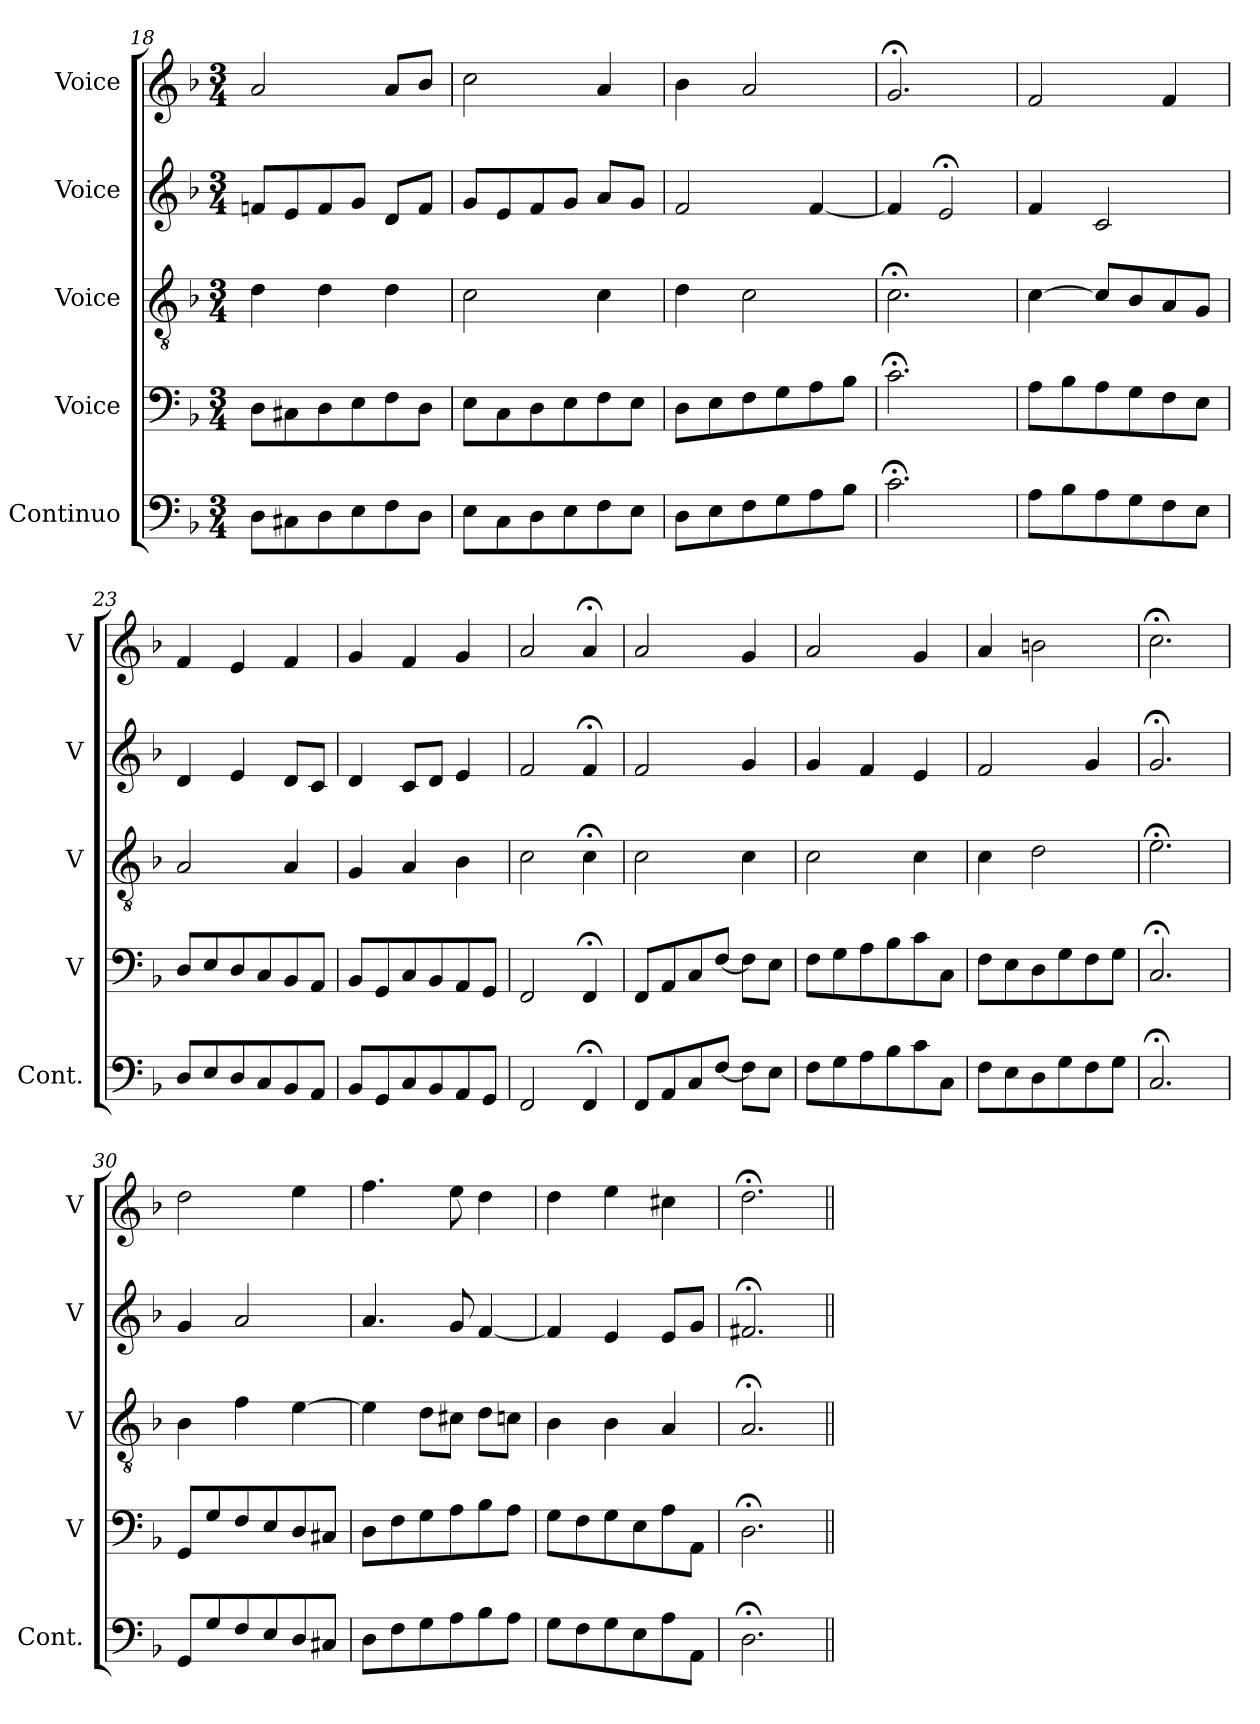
**kern	**kern	**kern	**kern	**kern
*part5	*part4	*part3	*part2	*part1
*staff5	*staff4	*staff3	*staff2	*staff1
*I"Continuo	*I"Voice	*I"Voice	*I"Voice	*I"Voice
*I'Cont.	*I'V	*I'V	*I'V	*I'V
*clefF4	*clefF4	*clefGv2	*clefG2	*clefG2
*k[b-]	*k[b-]	*k[b-]	*k[b-]	*k[b-]
*M3/4	*M3/4	*M3/4	*M3/4	*M3/4
=18	=18	=18	=18	=18
8DL	8DL	4d	8fnL	2a
8C#X	8C#X	.	8e	.
8D	8D	4d	8f	.
8E	8E	.	8gJ	.
8F	8F	4d	8dL	8aL
8DJ	8DJ	.	8fJ	8b-J
=19	=19	=19	=19	=19
8EL	8EL	2c	8gL	2cc
8C	8C	.	8e	.
8D	8D	.	8f	.
8E	8E	.	8gJ	.
8F	8F	4c	8aL	4a
8EJ	8EJ	.	8gJ	.
=20	=20	=20	=20	=20
8DL	8DL	4d	2f	4b-
8E	8E	.	.	.
8F	8F	2c	.	2a
8G	8G	.	.	.
8A	8A	.	[4f	.
8B-J	8B-J	.	.	.
=21	=21	=21	=21	=21
2.c;<	2.c;<	2.c;<	4f]	2.g;<
.	.	.	2e;<	.
=22	=22	=22	=22	=22
8AL	8AL	[4c	4f	2f
8B-	8B-	.	.	.
8A	8A	8cL]	2c	.
8G	8G	8B-	.	.
8F	8F	8A	.	4f
8EJ	8EJ	8GJ	.	.
=23	=23	=23	=23	=23
8DL	8DL	2A	4d	4f
8E	8E	.	.	.
8D	8D	.	4e	4e
8C	8C	.	.	.
8BB-	8BB-	4A	8dL	4f
8AAJ	8AAJ	.	8cJ	.
=24	=24	=24	=24	=24
8BB-L	8BB-L	4G	4d	4g
8GG	8GG	.	.	.
8C	8C	4A	8cL	4f
8BB-	8BB-	.	8dJ	.
8AA	8AA	4B-	4e	4g
8GGJ	8GGJ	.	.	.
=25	=25	=25	=25	=25
2FF	2FF	2c	2f	2a
4FF;<	4FF;<	4c;<	4f;<	4a;<
=26	=26	=26	=26	=26
8FFL	8FFL	2c	2f	2a
8AA	8AA	.	.	.
8C	8C	.	.	.
[8FJ	[8FJ	.	.	.
8FL]	8FL]	4c	4g	4g
8EJ	8EJ	.	.	.
=27	=27	=27	=27	=27
8FL	8FL	2c	4g	2a
8G	8G	.	.	.
8A	8A	.	4f	.
8B-	8B-	.	.	.
8c	8c	4c	4e	4g
8CJ	8CJ	.	.	.
=28	=28	=28	=28	=28
8FL	8FL	4c	2f	4a
8E	8E	.	.	.
8D	8D	2d	.	2bn
8G	8G	.	.	.
8F	8F	.	4g	.
8GJ	8GJ	.	.	.
=29	=29	=29	=29	=29
2.C;<	2.C;<	2.e;<	2.g;<	2.cc;<
=30	=30	=30	=30	=30
8GGL	8GGL	4B-	4g	2dd
8G	8G	.	.	.
8F	8F	4f	2a	.
8E	8E	.	.	.
8D	8D	[4e	.	4ee
8C#XJ	8C#XJ	.	.	.
=31	=31	=31	=31	=31
8DL	8DL	4e]	4.a	4.ff
8F	8F	.	.	.
8G	8G	8dL	.	.
8A	8A	8c#XJ	8g	8ee
8B-	8B-	8dL	[4f	4dd
8AJ	8AJ	8cnJ	.	.
=32	=32	=32	=32	=32
8GL	8GL	4B-	4f]	4dd
8F	8F	.	.	.
8G	8G	4B-	4e	4ee
8E	8E	.	.	.
8A	8A	4A	8eL	4cc#X
8AAJ	8AAJ	.	8gJ	.
=33	=33	=33	=33	=33
2.D;<	2.D;<	2.A;<	2.f#X;<	2.dd;<
=||	=||	=||	=||	=||
*-	*-	*-	*-	*-
